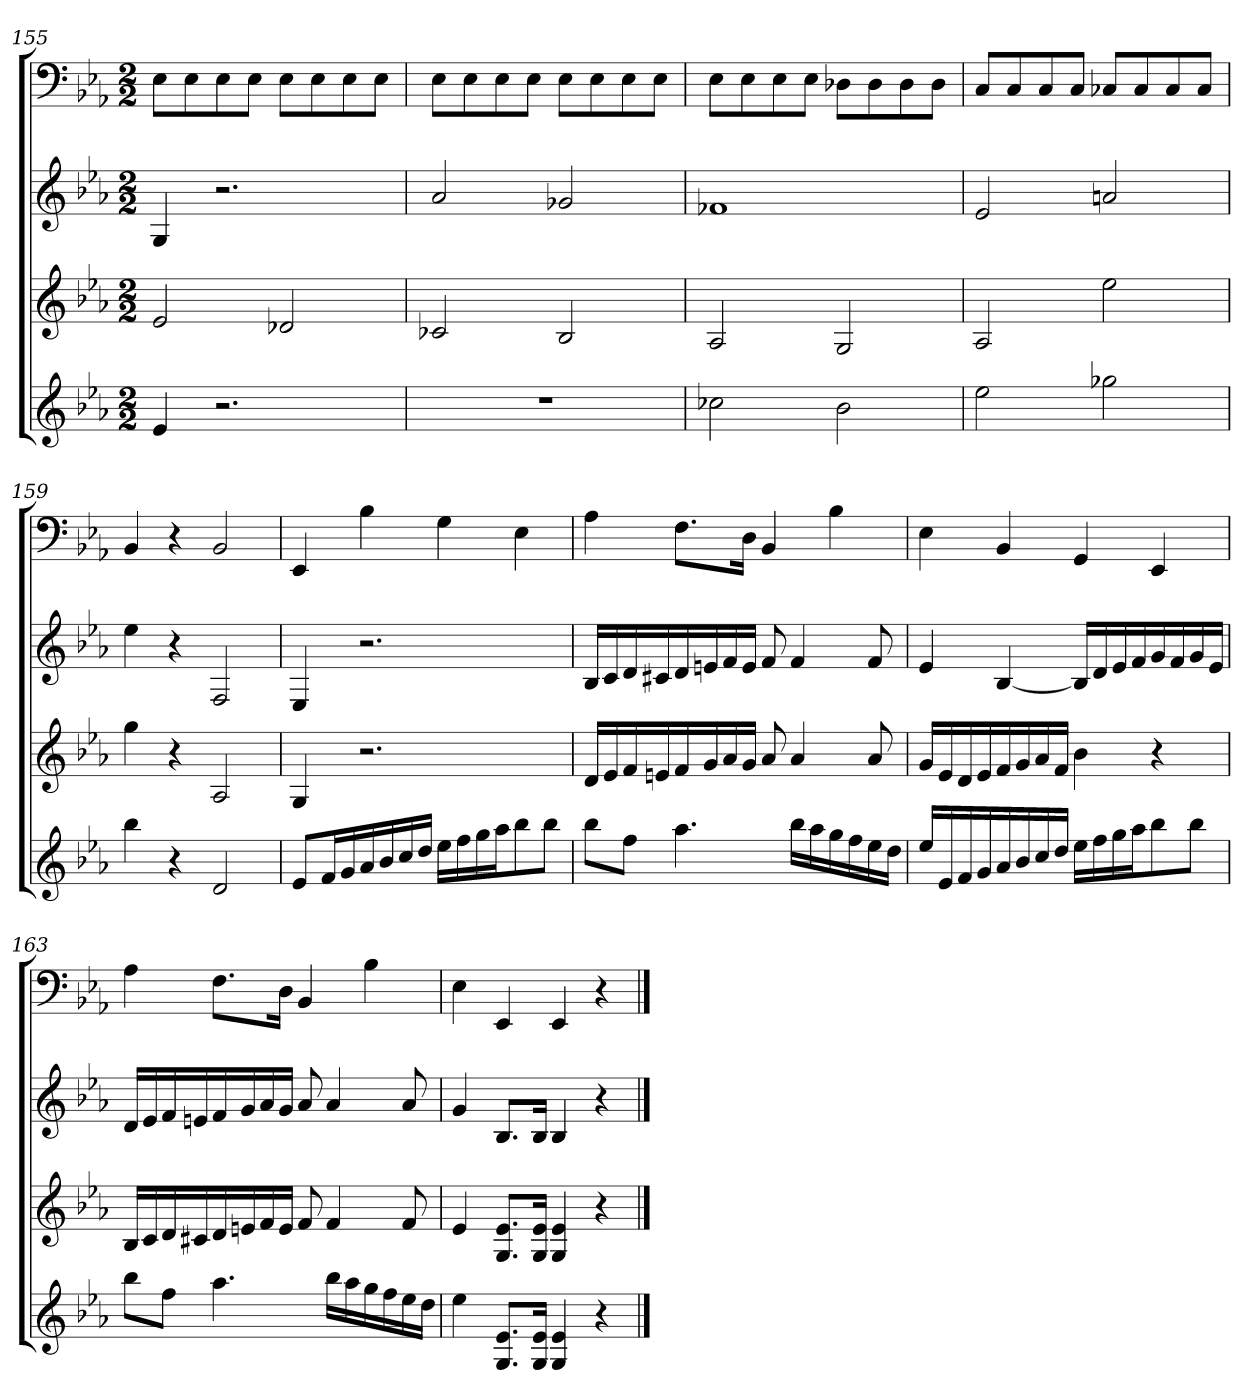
**kern	**kern	**kern	**kern
*part4	*part3	*part2	*part1
*staff4	*staff3	*staff2	*staff1
*k[b-e-a-]	*k[b-e-a-]	*k[b-e-a-]	*k[b-e-a-]
*E-:	*E-:	*E-:	*E-:
*M2/2	*M2/2	*M2/2	*M2/2
=155	=155	=155	=155
4e-	2e-	4G	8E-L
.	.	.	8E-
2.r	.	2.r	8E-
.	.	.	8E-J
.	2d-X	.	8E-L
.	.	.	8E-
.	.	.	8E-
.	.	.	8E-J
=156	=156	=156	=156
1r	2c-X	2a-	8E-L
.	.	.	8E-
.	.	.	8E-
.	.	.	8E-J
.	2B-	2g-X	8E-L
.	.	.	8E-
.	.	.	8E-
.	.	.	8E-J
=157	=157	=157	=157
2cc-X	2A-	1f-X	8E-L
.	.	.	8E-
.	.	.	8E-
.	.	.	8E-J
2b-	2G	.	8D-XL
.	.	.	8D-
.	.	.	8D-
.	.	.	8D-J
=158	=158	=158	=158
2ee-	2A-	2e-	8CL
.	.	.	8C
.	.	.	8C
.	.	.	8CJ
2gg-X	2ee-	2an	8C-XL
.	.	.	8C-
.	.	.	8C-
.	.	.	8C-J
=159	=159	=159	=159
4bb-	4gg	4ee-	4BB-
4r	4r	4r	4r
2d	2A-	2F	2BB-
=160	=160	=160	=160
8e-L	4G	4E-	4EE-
16fL	.	.	.
16g	.	.	.
16a-	2.r	2.r	4B-
16b-	.	.	.
16cc	.	.	.
16ddJJ	.	.	.
16ee-LL	.	.	4G
16ff	.	.	.
16gg	.	.	.
16aa-J	.	.	.
8bb-	.	.	4E-
8bb-J	.	.	.
=161	=161	=161	=161
8bb-L	16dLL	16B-LL	4A-
.	16e-	16c	.
8ffJ	16f	16d	.
.	16en	16c#X	.
4.aa-	16f	16d	8.FL
.	16g	16en	.
.	16a-	16f	.
.	16gJJ	16eJJ	16DJk
.	8a-	8f	4BB-
16bb-LL	4a-	4f	.
16aa-	.	.	.
16gg	.	.	4B-
16ff	.	.	.
16ee-	8a-	8f	.
16ddJJ	.	.	.
=162	=162	=162	=162
16ee-LL	16gLL	4e-	4E-
16e-	16e-	.	.
16f	16d	.	.
16g	16e-	.	.
16a-	16f	[4B-	4BB-
16b-	16g	.	.
16cc	16a-	.	.
16ddJJ	16fJJ	.	.
16ee-LL	4b-	16B-LL]	4GG
16ff	.	16d	.
16gg	.	16e-	.
16aa-J	.	16f	.
8bb-	4r	16g	4EE-
.	.	16f	.
8bb-J	.	16g	.
.	.	16e-JJ	.
=163	=163	=163	=163
8bb-L	16B-LL	16dLL	4A-
.	16c	16e-	.
8ffJ	16d	16f	.
.	16c#X	16en	.
4.aa-	16d	16f	8.FL
.	16en	16g	.
.	16f	16a-	.
.	16eJJ	16gJJ	16DJk
.	8f	8a-	4BB-
16bb-LL	4f	4a-	.
16aa-	.	.	.
16gg	.	.	4B-
16ff	.	.	.
16ee-	8f	8a-	.
16ddJJ	.	.	.
=164	=164	=164	=164
4ee-	4e-	4g	4E-
8.G 8.e-L	8.G 8.e-L	8.B-L	4EE-
16G 16e-Jk	16G 16e-Jk	16B-Jk	.
4G 4e-	4G 4e-	4B-	4EE-
4r	4r	4r	4r
==	==	==	==
*-	*-	*-	*-
